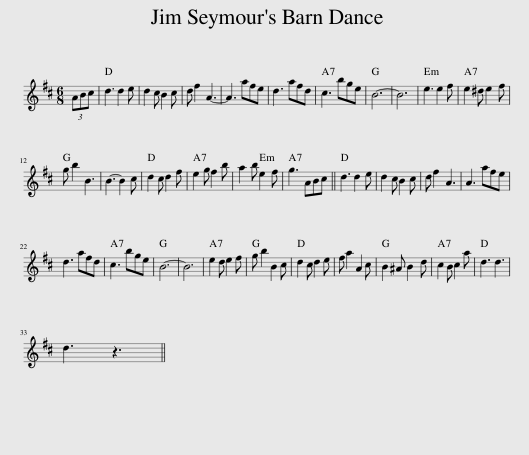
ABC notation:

X:1
L:1/8
M:6/8
I:linebreak $
K:D
V:1 treble
V:1
 (3ABc | d3 d2 e | d2 c B2 c | d f2 A3- | A3 afe | %5
 d3 afd | c3 bge | B6- | B6 | e3 e2 f | %10
 e2 ^d e2 f |$ g b2 B3 | B3- B2 c | d2 c d2 f | e2 g f2 b | %15
 a2 b e2 f | g3 ABc || d3 d2 e | d2 c B2 c | d f2 A3 | %20
 A3 afe |$ d3 afd | c3 bge | B6- | B6 | %25
 e2 d e2 f | g b2 B2 c | d2 c d2 e | f a2 A2 c | B2 ^A B2 d | %30
 c2 B c2 a | d3 d3 |$ d3 z3 || %33
